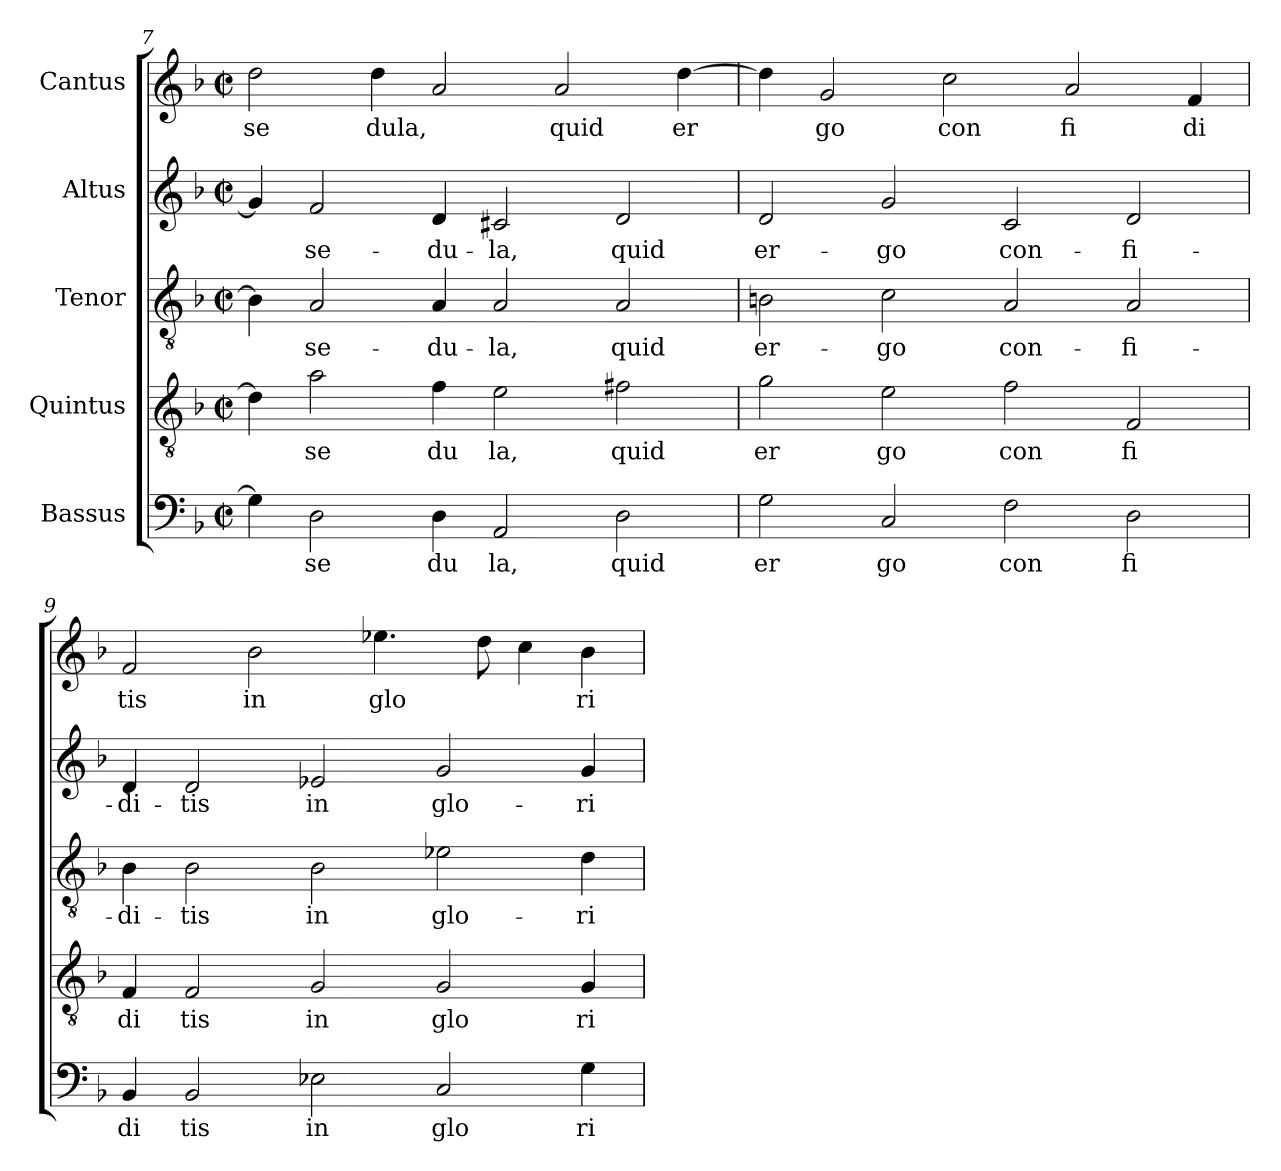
**kern	**text	**kern	**text	**kern	**text	**kern	**text	**kern	**text
*part5	*part5	*part4	*part4	*part3	*part3	*part2	*part2	*part1	*part1
*staff5	*staff5	*staff4	*staff4	*staff3	*staff3	*staff2	*staff2	*staff1	*staff1
*I"Bassus	*	*I"Quintus	*	*I"Tenor	*	*I"Altus	*	*I"Cantus	*
*clefF4	*	*clefGv2	*	*clefGv2	*	*clefG2	*	*clefG2	*
*k[b-]	*	*k[b-]	*	*k[b-]	*	*k[b-]	*	*k[b-]	*
*F:	*	*F:	*	*F:	*	*F:	*	*F:	*
*M2/2	*	*M2/2	*	*M2/2	*	*M2/2	*	*M2/2	*
*met(c|)	*	*met(c|)	*	*met(c|)	*	*met(c|)	*	*met(c|)	*
=7	=7	=7	=7	=7	=7	=7	=7	=7	=7
!	!	!	!	!	!	!	!	!	!LO:LY:b:cj
4G\]	.	4d\]	.	4B-\]	.	4g/]	.	2dd\	se
!	!LO:LY:b:cj	!	!LO:LY:b:cj	!	!LO:LY:b:cj	!	!LO:LY:b:cj	!	!
2D\	se	2a\	se	2A/	se-	2f/	se-	.	.
!	!	!	!	!	!	!	!	!	!LO:LY:b:cj
.	.	.	.	.	.	.	.	4dd\	dula,
!	!LO:LY:b:cj	!	!LO:LY:b:cj	!	!LO:LY:b:cj	!	!LO:LY:b:cj	!	!
4D\	du	4f\	du	4A/	-du-	4d/	-du-	2a/	.
!	!LO:LY:b:cj	!	!LO:LY:b:cj	!	!LO:LY:b:cj	!	!LO:LY:b:cj	!	!
2AA/	la,	2e\	la,	2A/	-la,	2c#X/	-la,	.	.
!	!	!	!	!	!	!	!	!	!LO:LY:b:cj
.	.	.	.	.	.	.	.	2a/	quid
!	!LO:LY:b:cj	!	!LO:LY:b:cj	!	!LO:LY:b:cj	!	!LO:LY:b:cj	!	!
2D\	quid	2f#X\	quid	2A/	quid	2d/	quid	.	.
!	!	!	!	!	!	!	!	!	!LO:LY:b:cj
.	.	.	.	.	.	.	.	[>4dd\	er
=8	=8	=8	=8	=8	=8	=8	=8	=8	=8
!	!LO:LY:b:cj	!	!LO:LY:b:cj	!	!LO:LY:b:cj	!	!LO:LY:b:cj	!	!
2G\	er	2g\	er	2Bn\	er-	2d/	er-	4dd\]	.
!	!	!	!	!	!	!	!	!	!LO:LY:b:cj
.	.	.	.	.	.	.	.	2g/	go
!	!LO:LY:b:cj	!	!LO:LY:b:cj	!	!LO:LY:b:cj	!	!LO:LY:b:cj	!	!
2C/	go	2e\	go	2c\	-go	2g/	-go	.	.
!	!	!	!	!	!	!	!	!	!LO:LY:b:cj
.	.	.	.	.	.	.	.	2cc\	con
!	!LO:LY:b:cj	!	!LO:LY:b:cj	!	!LO:LY:b:cj	!	!LO:LY:b:cj	!	!
2F\	con	2f\	con	2A/	con-	2c/	con-	.	.
!	!	!	!	!	!	!	!	!	!LO:LY:b:cj
.	.	.	.	.	.	.	.	2a/	fi
!	!LO:LY:b:cj	!	!LO:LY:b:cj	!	!LO:LY:b:cj	!	!LO:LY:b:cj	!	!
2D\	fi	2F/	fi	2A/	-fi-	2d/	-fi-	.	.
!	!	!	!	!	!	!	!	!	!LO:LY:b:cj
.	.	.	.	.	.	.	.	4f/	di
=9	=9	=9	=9	=9	=9	=9	=9	=9	=9
!	!LO:LY:b:cj	!	!LO:LY:b:cj	!	!LO:LY:b:cj	!	!LO:LY:b:cj	!	!LO:LY:b:cj
4BB-/	di	4F/	di	4B-\	-di-	4d/	-di-	2f/	tis
!	!LO:LY:b:cj	!	!LO:LY:b:cj	!	!LO:LY:b:cj	!	!LO:LY:b:cj	!	!
2BB-/	tis	2F/	tis	2B-\	-tis	2d/	-tis	.	.
!	!	!	!	!	!	!	!	!	!LO:LY:b:cj
.	.	.	.	.	.	.	.	2b-\	in
!	!LO:LY:b:cj	!	!LO:LY:b:cj	!	!LO:LY:b:cj	!	!LO:LY:b:cj	!	!
2E-\	in	2G/	in	2B-\	in	2e-X/	in	.	.
!	!	!	!	!	!	!	!	!	!LO:LY:b
.	.	.	.	.	.	.	.	4.ee-\	glo
!	!LO:LY:b:cj	!	!LO:LY:b:cj	!	!LO:LY:b:cj	!	!LO:LY:b:cj	!	!
2C/	glo	2G/	glo	2e-\	glo-	2g/	glo-	.	.
.	.	.	.	.	.	.	.	8dd\	.
.	.	.	.	.	.	.	.	4cc\	.
!	!LO:LY:b:cj	!	!LO:LY:b:cj	!	!LO:LY:b:cj	!	!LO:LY:b:cj	!	!LO:LY:b:cj
4G\	ri	4G/	ri	4d\	-ri-	4g/	-ri-	4b-\	ri
=	=	=	=	=	=	=	=	=	=
*-	*-	*-	*-	*-	*-	*-	*-	*-	*-
